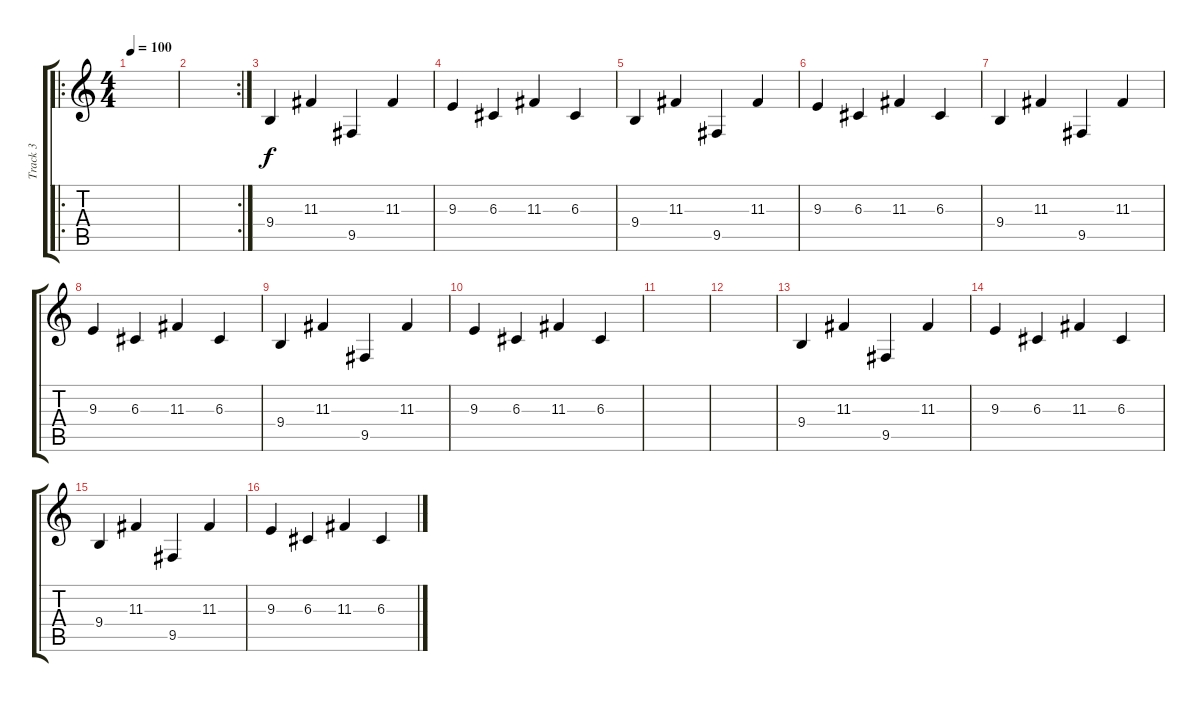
\track ("Track 3" "Track 3") {instrument acousticgrandpiano}
\staff {score tabs}
\tuning (E4 B3 G3 D3 A2 E2) {hide}
\ro
\ts (4 4)
\tempo 100
\clef g2
\ks c
|
\rc 2
|
9.4.4 11.3.4 9.5.4 11.3.4 |
9.3.4 6.3.4 11.3.4 6.3.4 |
9.4.4 11.3.4 9.5.4 11.3.4 |
9.3.4 6.3.4 11.3.4 6.3.4 |
9.4.4 11.3.4 9.5.4 11.3.4 |
9.3.4 6.3.4 11.3.4 6.3.4 |
9.4.4 11.3.4 9.5.4 11.3.4 |
9.3.4 6.3.4 11.3.4 6.3.4 |
|
|
9.4.4 11.3.4 9.5.4 11.3.4 |
9.3.4 6.3.4 11.3.4 6.3.4 |
9.4.4 11.3.4 9.5.4 11.3.4 |
9.3.4 6.3.4 11.3.4 6.3.4
